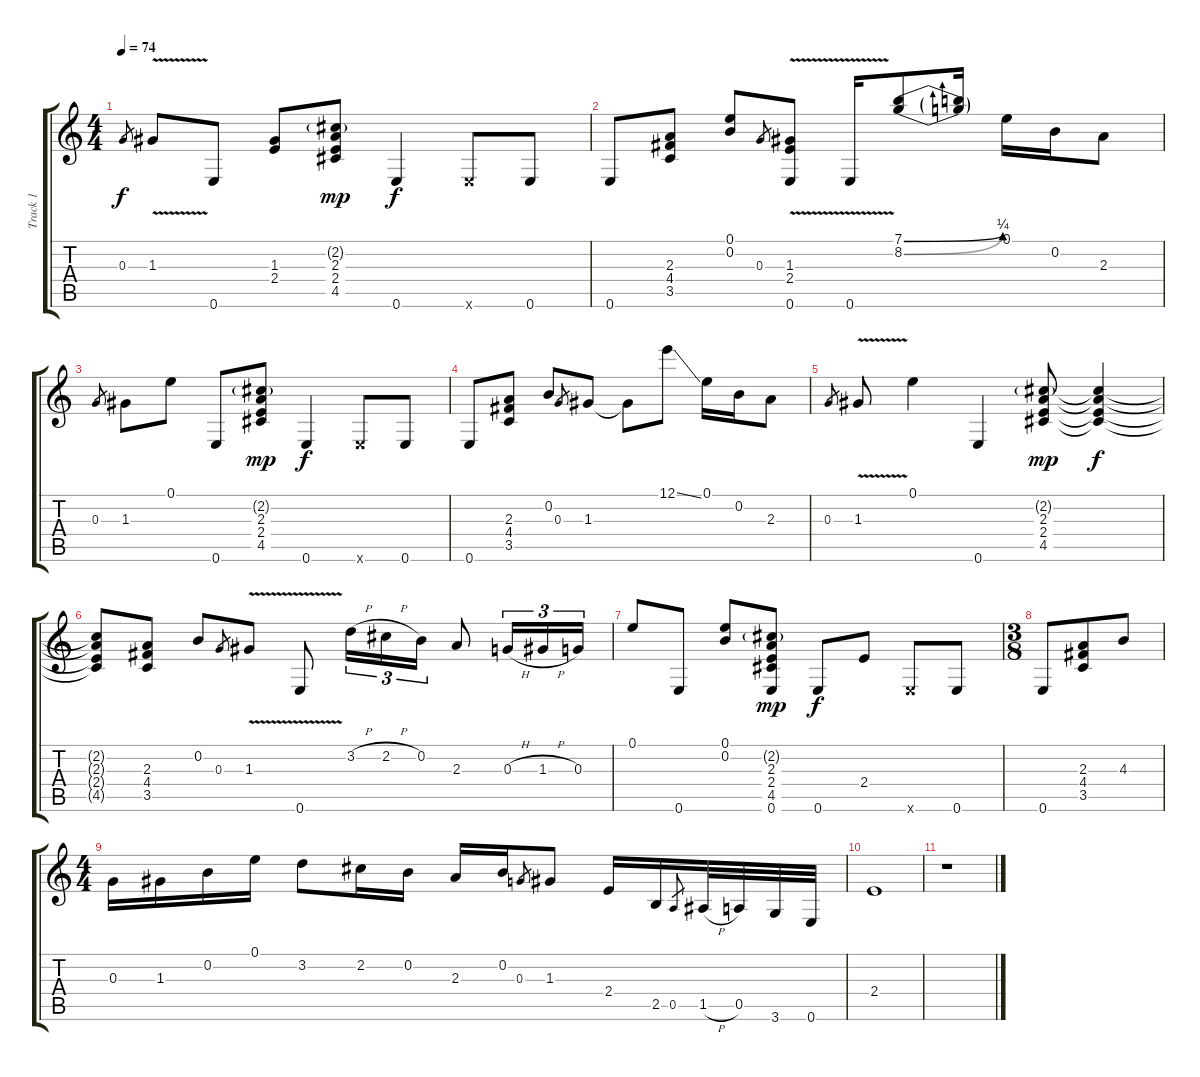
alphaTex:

\track ("Track 1" "Track 1") {instrument acousticguitarnylon}
\staff {score tabs}
\tuning (E4 B3 G3 D3 A2 E2) {hide}
\ts (4 4)
\tempo 74
\clef g2
\ks c
0.3.8{gr dy f} 1.3{v}.8 0.6.8 (1.3 2.4).8 (2.2{g} 2.3 2.4 4.5).8{dy mp} 0.6.4{dy f} 0.6{x}.8 0.6.8 |
0.6.8 (2.3 4.4 3.5).8 (0.1 0.2).8 0.3.8{gr} (1.3{v} 2.4{v} 0.6{v}).8 0.6{v}.16 (7.1{be (bend 0 0 60 1)} 8.2{be (bend 0 0 60 1)}).8 (7.1{t} 8.2{t}).16 0.1.16 0.2.16 2.3.8 |
0.3.8{gr} 1.3.8 0.1.8 0.6.8 (2.2{g} 2.3 2.4 4.5).8{dy mp} 0.6.4{dy f} 0.6{x}.8 0.6.8 |
0.6.8 (2.3 4.4 3.5).8 0.2.8 0.3.8{gr} 1.3.8 1.3{t}.8 12.1{ss}.8 0.1.16 0.2.16 2.3.8 |
0.3.8{gr} 1.3{v}.8 0.1.4 0.6.4 (2.2{g} 2.3 2.4 4.5).8{dy mp} (2.2{t} 2.3{t} 2.4{t} 4.5{t}).4{dy f} |
(2.2{t} 2.3{t} 2.4{t} 4.5{t}).8 (2.3 4.4 3.5).8 0.2.8 0.3.8{gr} 1.3{v}.8 0.6{v}.8 3.2{h}.16{tu (3 2)} 2.2{h}.16{tu (3 2)} 0.2.16{tu (3 2)} 2.3.8 0.3{h}.16{tu (3 2)} 1.3{h}.16{tu (3 2)} 0.3.16{tu (3 2)} |
0.1.8 0.6.8 (0.1 0.2).8 (2.2{g} 2.3 2.4 4.5 0.6).8{dy mp} 0.6.8{dy f} 2.4.8 0.6{x}.8 0.6.8 |
\ts (3 8)
0.6.8 (2.3 4.4 3.5).8 4.3.8 |
\ts (4 4)
0.3.16 1.3.16 0.2.16 0.1.16 3.2.8 2.2.16 0.2.16 2.3.16 0.2.16 0.3.8{gr} 1.3.8 2.4.16 2.5.16 0.5.8{gr} 1.5{h}.32 0.5.32 3.6.32 0.6.32 |
2.4.1 |
r.1
